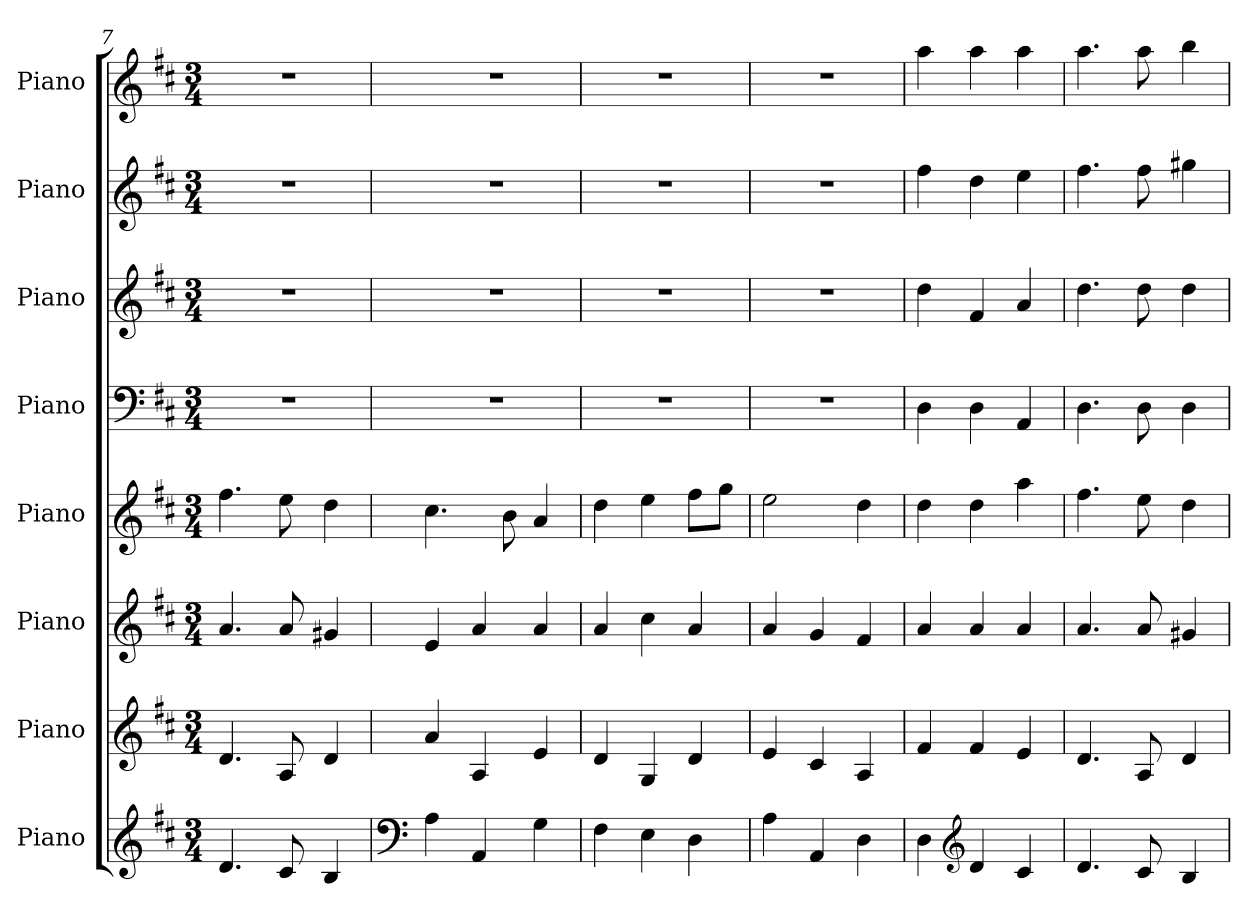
**kern	**kern	**kern	**kern	**kern	**kern	**kern	**kern
*part8	*part7	*part6	*part5	*part4	*part3	*part2	*part1
*staff8	*staff7	*staff6	*staff5	*staff4	*staff3	*staff2	*staff1
*I"Piano	*I"Piano	*I"Piano	*I"Piano	*I"Piano	*I"Piano	*I"Piano	*I"Piano
*I'Pno.	*I'Pno.	*I'Pno.	*I'Pno.	*I'Pno.	*I'Pno.	*I'Pno.	*I'Pno.
*clefG2	*clefG2	*clefG2	*clefG2	*clefF4	*clefG2	*clefG2	*clefG2
*k[f#c#]	*k[f#c#]	*k[f#c#]	*k[f#c#]	*k[f#c#]	*k[f#c#]	*k[f#c#]	*k[f#c#]
*M3/4	*M3/4	*M3/4	*M3/4	*M3/4	*M3/4	*M3/4	*M3/4
=7	=7	=7	=7	=7	=7	=7	=7
4.d/	4.d/	4.a/	4.ff#\	2.r	2.r	2.r	2.r
8c#/	8A/	8a/	8ee\	.	.	.	.
4B/	4d/	4g#X/	4dd\	.	.	.	.
=8	=8	=8	=8	=8	=8	=8	=8
*clefF4	*	*	*	*	*	*	*
4A\	4a/	4e/	4.cc#\	2.r	2.r	2.r	2.r
4AA/	4A/	4a/	.	.	.	.	.
.	.	.	8b\	.	.	.	.
4G\	4e/	4a/	4a/	.	.	.	.
!!LO:PB:g=z
=9	=9	=9	=9	=9	=9	=9	=9
4F#\	4d/	4a/	4dd\	2.r	2.r	2.r	2.r
4E\	4G/	4cc#\	4ee\	.	.	.	.
4D\	4d/	4a/	8ff#\L	.	.	.	.
.	.	.	8gg\J	.	.	.	.
=10	=10	=10	=10	=10	=10	=10	=10
4A\	4e/	4a/	2ee\	2.r	2.r	2.r	2.r
4AA/	4c#/	4g/	.	.	.	.	.
4D\	4A/	4f#/	4dd\	.	.	.	.
=11	=11	=11	=11	=11	=11	=11	=11
4D\	4f#/	4a/	4dd\	4D\	4dd\	4ff#\	4aa\
*clefG2	*	*	*	*	*	*	*
4d/	4f#/	4a/	4dd\	4D\	4f#/	4dd\	4aa\
4c#/	4e/	4a/	4aa\	4AA/	4a/	4ee\	4aa\
=12	=12	=12	=12	=12	=12	=12	=12
4.d/	4.d/	4.a/	4.ff#\	4.D\	4.dd\	4.ff#\	4.aa\
8c#/	8A/	8a/	8ee\	8D\	8dd\	8ff#\	8aa\
4B/	4d/	4g#X/	4dd\	4D\	4dd\	4gg#X\	4bb\
=	=	=	=	=	=	=	=
*-	*-	*-	*-	*-	*-	*-	*-
